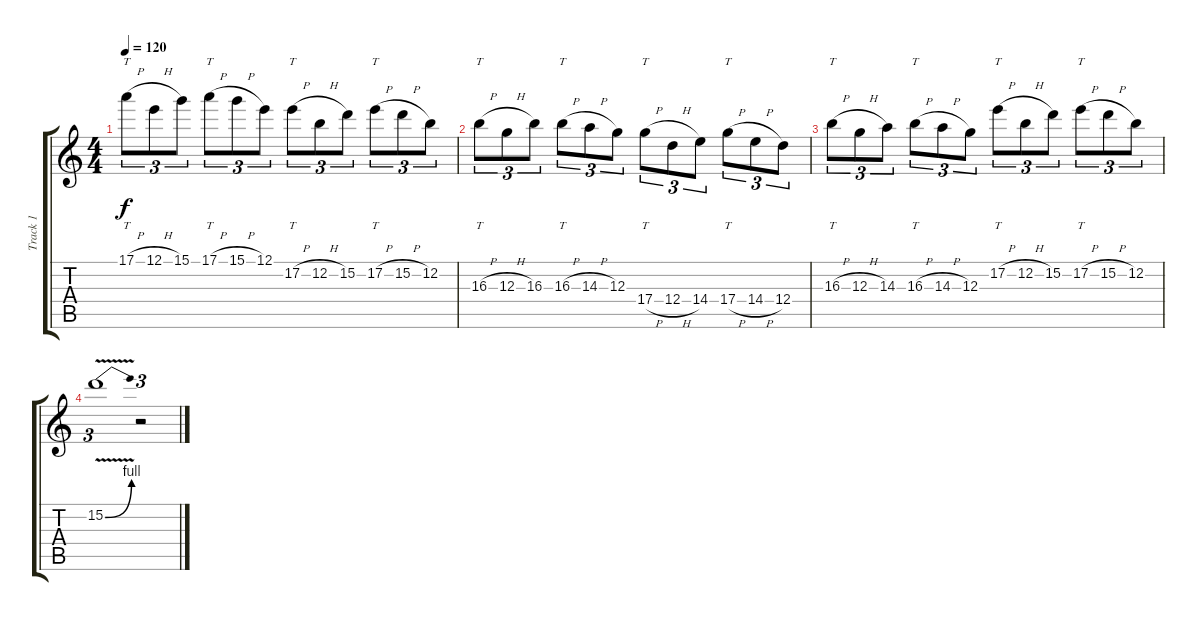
\track ("Track 1" "Track 1") {instrument acousticguitarsteel}
\staff {score tabs}
\tuning (E4 B3 G3 D3 A2 E2) {hide}
\ts (4 4)
\tempo 120
\clef g2
\ks c
17.1{h}.8{tt tu (3 2) dy f instrument acousticguitarsteel} 12.1{h}.8{tu (3 2)} 15.1.8{tu (3 2)} 17.1{h}.8{tt tu (3 2)} 15.1{h}.8{tu (3 2)} 12.1.8{tu (3 2)} 17.2{h}.8{tt tu (3 2)} 12.2{h}.8{tu (3 2)} 15.2.8{tu (3 2)} 17.2{h}.8{tt tu (3 2)} 15.2{h}.8{tu (3 2)} 12.2.8{tu (3 2)} |
16.3{h}.8{tt tu (3 2)} 12.3{h}.8{tu (3 2)} 16.3.8{tu (3 2)} 16.3{h}.8{tt tu (3 2)} 14.3{h}.8{tu (3 2)} 12.3.8{tu (3 2)} 17.4{h}.8{tt tu (3 2)} 12.4{h}.8{tu (3 2)} 14.4.8{tu (3 2)} 17.4{h}.8{tt tu (3 2)} 14.4{h}.8{tu (3 2)} 12.4.8{tu (3 2)} |
16.3{h}.8{tt tu (3 2)} 12.3{h}.8{tu (3 2)} 14.3.8{tu (3 2)} 16.3{h}.8{tt tu (3 2)} 14.3{h}.8{tu (3 2)} 12.3.8{tu (3 2)} 17.2{h}.8{tt tu (3 2)} 12.2{h}.8{tu (3 2)} 15.2.8{tu (3 2)} 17.2{h}.8{tt tu (3 2)} 15.2{h}.8{tu (3 2)} 12.2.8{tu (3 2)} |
15.2{be (bend 0 0 60 4) v}.1{tu (3 2)} r.2{tu (3 2)}
